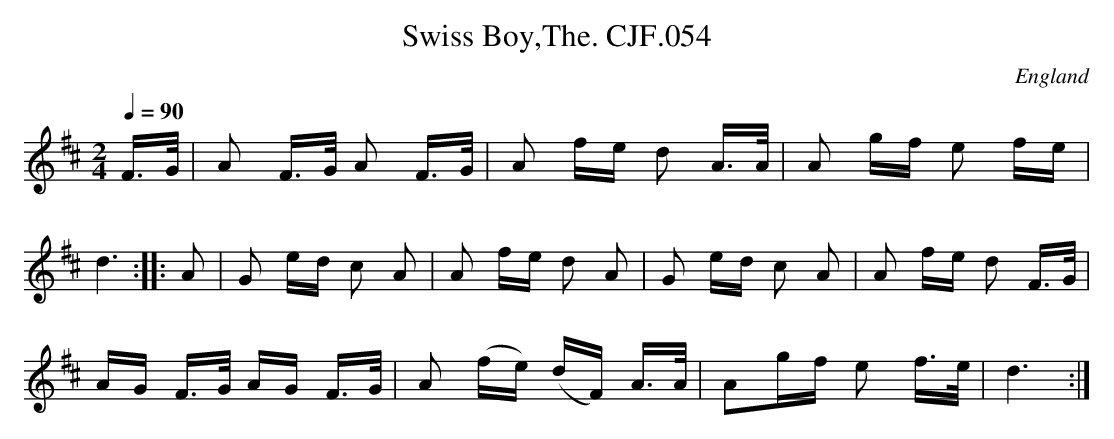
X:1
T:Swiss Boy,The. CJF.054
L:1/16
M:2/4
O:England
Q:1/4=90
K:D
F>G|A2 F>G A2 F>G|A2 fe d2 A>A|A2 gf e2 fe|d6:|
|:A2|G2 ed c2 A2|A2 fe d2 A2|\
G2 ed c2 A2|A2 fe d2 F>G|!
AG F>G AG F>G|A2 (fe) (dF) A>A|A2gf e2 f>e|d6:|
